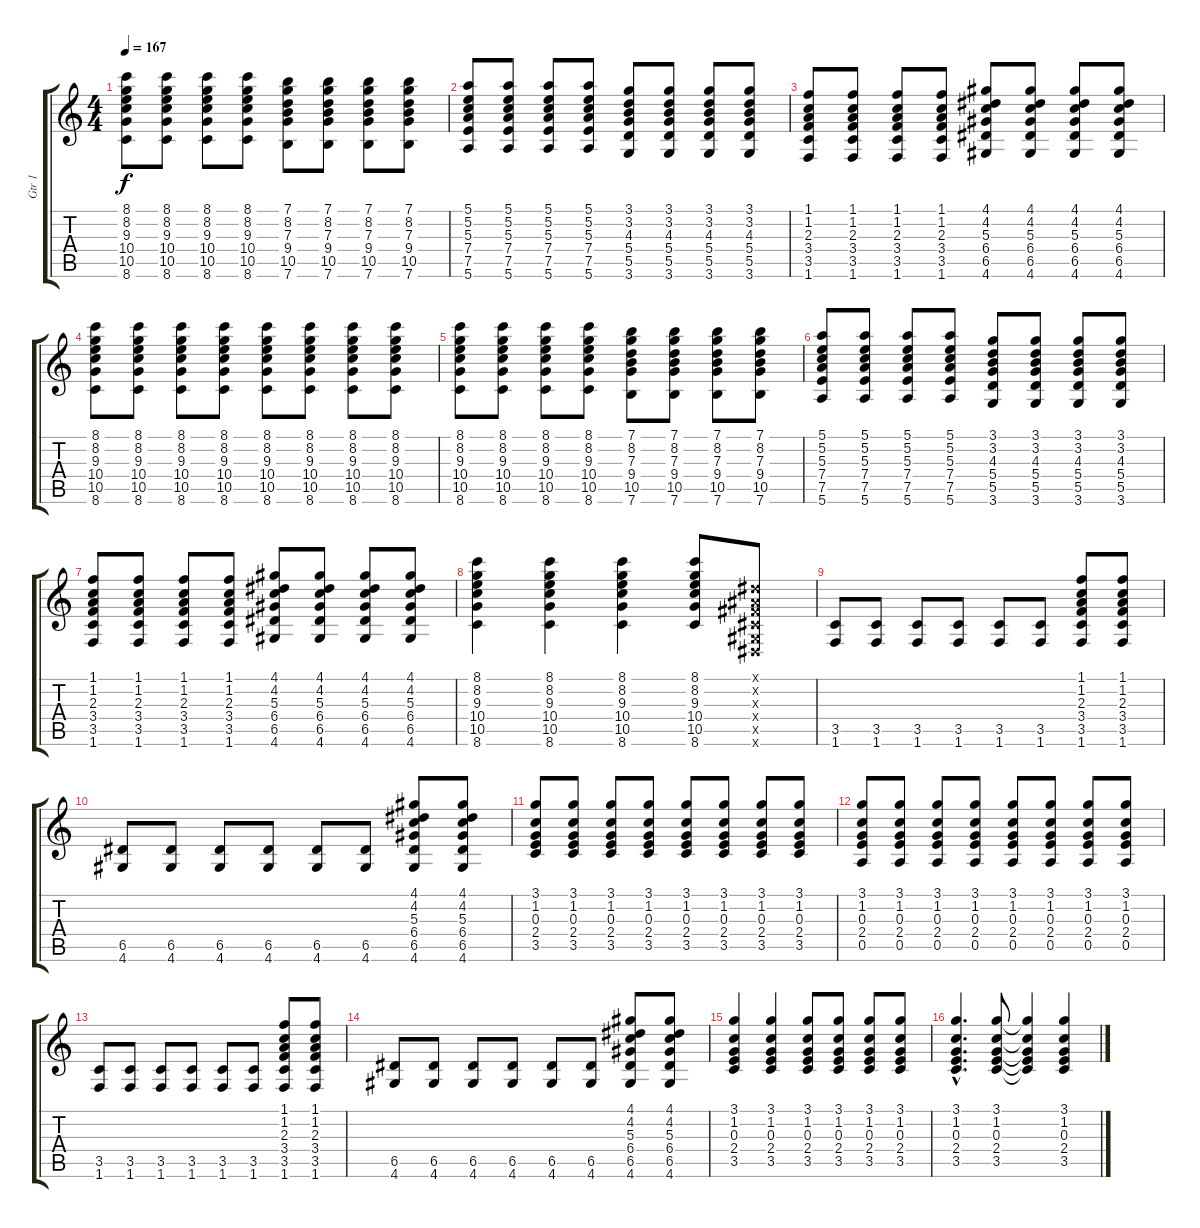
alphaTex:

\track ("Gtr 1" "Gtr 1") {instrument distortionguitar}
\staff {score tabs}
\tuning (E4 B3 G3 D3 A2 E2) {hide}
\ts (4 4)
\tempo 167
\clef g2
\ks c
(8.1 8.2 9.3 10.4 10.5 8.6).8{dy f} (8.1 8.2 9.3 10.4 10.5 8.6).8 (8.1 8.2 9.3 10.4 10.5 8.6).8 (8.1 8.2 9.3 10.4 10.5 8.6).8 (7.1 8.2 7.3 9.4 10.5 7.6).8 (7.1 8.2 7.3 9.4 10.5 7.6).8 (7.1 8.2 7.3 9.4 10.5 7.6).8 (7.1 8.2 7.3 9.4 10.5 7.6).8 |
(5.1 5.2 5.3 7.4 7.5 5.6).8 (5.1 5.2 5.3 7.4 7.5 5.6).8 (5.1 5.2 5.3 7.4 7.5 5.6).8 (5.1 5.2 5.3 7.4 7.5 5.6).8 (3.1 3.2 4.3 5.4 5.5 3.6).8 (3.1 3.2 4.3 5.4 5.5 3.6).8 (3.1 3.2 4.3 5.4 5.5 3.6).8 (3.1 3.2 4.3 5.4 5.5 3.6).8 |
(1.1 1.2 2.3 3.4 3.5 1.6).8 (1.1 1.2 2.3 3.4 3.5 1.6).8 (1.1 1.2 2.3 3.4 3.5 1.6).8 (1.1 1.2 2.3 3.4 3.5 1.6).8 (4.1 4.2 5.3 6.4 6.5 4.6).8 (4.1 4.2 5.3 6.4 6.5 4.6).8 (4.1 4.2 5.3 6.4 6.5 4.6).8 (4.1 4.2 5.3 6.4 6.5 4.6).8 |
(8.1 8.2 9.3 10.4 10.5 8.6).8 (8.1 8.2 9.3 10.4 10.5 8.6).8 (8.1 8.2 9.3 10.4 10.5 8.6).8 (8.1 8.2 9.3 10.4 10.5 8.6).8 (8.1 8.2 9.3 10.4 10.5 8.6).8 (8.1 8.2 9.3 10.4 10.5 8.6).8 (8.1 8.2 9.3 10.4 10.5 8.6).8 (8.1 8.2 9.3 10.4 10.5 8.6).8 |
(8.1 8.2 9.3 10.4 10.5 8.6).8 (8.1 8.2 9.3 10.4 10.5 8.6).8 (8.1 8.2 9.3 10.4 10.5 8.6).8 (8.1 8.2 9.3 10.4 10.5 8.6).8 (7.1 8.2 7.3 9.4 10.5 7.6).8 (7.1 8.2 7.3 9.4 10.5 7.6).8 (7.1 8.2 7.3 9.4 10.5 7.6).8 (7.1 8.2 7.3 9.4 10.5 7.6).8 |
(5.1 5.2 5.3 7.4 7.5 5.6).8 (5.1 5.2 5.3 7.4 7.5 5.6).8 (5.1 5.2 5.3 7.4 7.5 5.6).8 (5.1 5.2 5.3 7.4 7.5 5.6).8 (3.1 3.2 4.3 5.4 5.5 3.6).8 (3.1 3.2 4.3 5.4 5.5 3.6).8 (3.1 3.2 4.3 5.4 5.5 3.6).8 (3.1 3.2 4.3 5.4 5.5 3.6).8 |
(1.1 1.2 2.3 3.4 3.5 1.6).8 (1.1 1.2 2.3 3.4 3.5 1.6).8 (1.1 1.2 2.3 3.4 3.5 1.6).8 (1.1 1.2 2.3 3.4 3.5 1.6).8 (4.1 4.2 5.3 6.4 6.5 4.6).8 (4.1 4.2 5.3 6.4 6.5 4.6).8 (4.1 4.2 5.3 6.4 6.5 4.6).8 (4.1 4.2 5.3 6.4 6.5 4.6).8 |
(8.1 8.2 9.3 10.4 10.5 8.6).4 (8.1 8.2 9.3 10.4 10.5 8.6).4 (8.1 8.2 9.3 10.4 10.5 8.6).4 (8.1 8.2 9.3 10.4 10.5 8.6).8 (-1.1{x} -1.2{x} -1.3{x} -1.4{x} -1.5{x} -1.6{x}).8 |
(3.5 1.6).8 (3.5 1.6).8 (3.5 1.6).8 (3.5 1.6).8 (3.5 1.6).8 (3.5 1.6).8 (1.1 1.2 2.3 3.4 3.5 1.6).8 (1.1 1.2 2.3 3.4 3.5 1.6).8 |
(6.5 4.6).8 (6.5 4.6).8 (6.5 4.6).8 (6.5 4.6).8 (6.5 4.6).8 (6.5 4.6).8 (4.1 4.2 5.3 6.4 6.5 4.6).8 (4.1 4.2 5.3 6.4 6.5 4.6).8 |
(3.1 1.2 0.3 2.4 3.5).8 (3.1 1.2 0.3 2.4 3.5).8 (3.1 1.2 0.3 2.4 3.5).8 (3.1 1.2 0.3 2.4 3.5).8 (3.1 1.2 0.3 2.4 3.5).8 (3.1 1.2 0.3 2.4 3.5).8 (3.1 1.2 0.3 2.4 3.5).8 (3.1 1.2 0.3 2.4 3.5).8 |
(3.1 1.2 0.3 2.4 0.5).8 (3.1 1.2 0.3 2.4 0.5).8 (3.1 1.2 0.3 2.4 0.5).8 (3.1 1.2 0.3 2.4 0.5).8 (3.1 1.2 0.3 2.4 0.5).8 (3.1 1.2 0.3 2.4 0.5).8 (3.1 1.2 0.3 2.4 0.5).8 (3.1 1.2 0.3 2.4 0.5).8 |
(3.5 1.6).8 (3.5 1.6).8 (3.5 1.6).8 (3.5 1.6).8 (3.5 1.6).8 (3.5 1.6).8 (1.1 1.2 2.3 3.4 3.5 1.6).8 (1.1 1.2 2.3 3.4 3.5 1.6).8 |
(6.5 4.6).8 (6.5 4.6).8 (6.5 4.6).8 (6.5 4.6).8 (6.5 4.6).8 (6.5 4.6).8 (4.1 4.2 5.3 6.4 6.5 4.6).8 (4.1 4.2 5.3 6.4 6.5 4.6).8 |
(3.1 1.2 0.3 2.4 3.5).4 (3.1 1.2 0.3 2.4 3.5).4 (3.1 1.2 0.3 2.4 3.5).8 (3.1 1.2 0.3 2.4 3.5).8 (3.1 1.2 0.3 2.4 3.5).8 (3.1 1.2 0.3 2.4 3.5).8 |
(3.1{hac} 1.2{hac} 0.3{hac} 2.4{hac} 3.5{hac}).4{d} (3.1 1.2 0.3 2.4 3.5).8 (3.1{t} 1.2{t} 0.3{t} 2.4{t} 3.5{t}).4 (3.1 1.2 0.3 2.4 3.5).4
